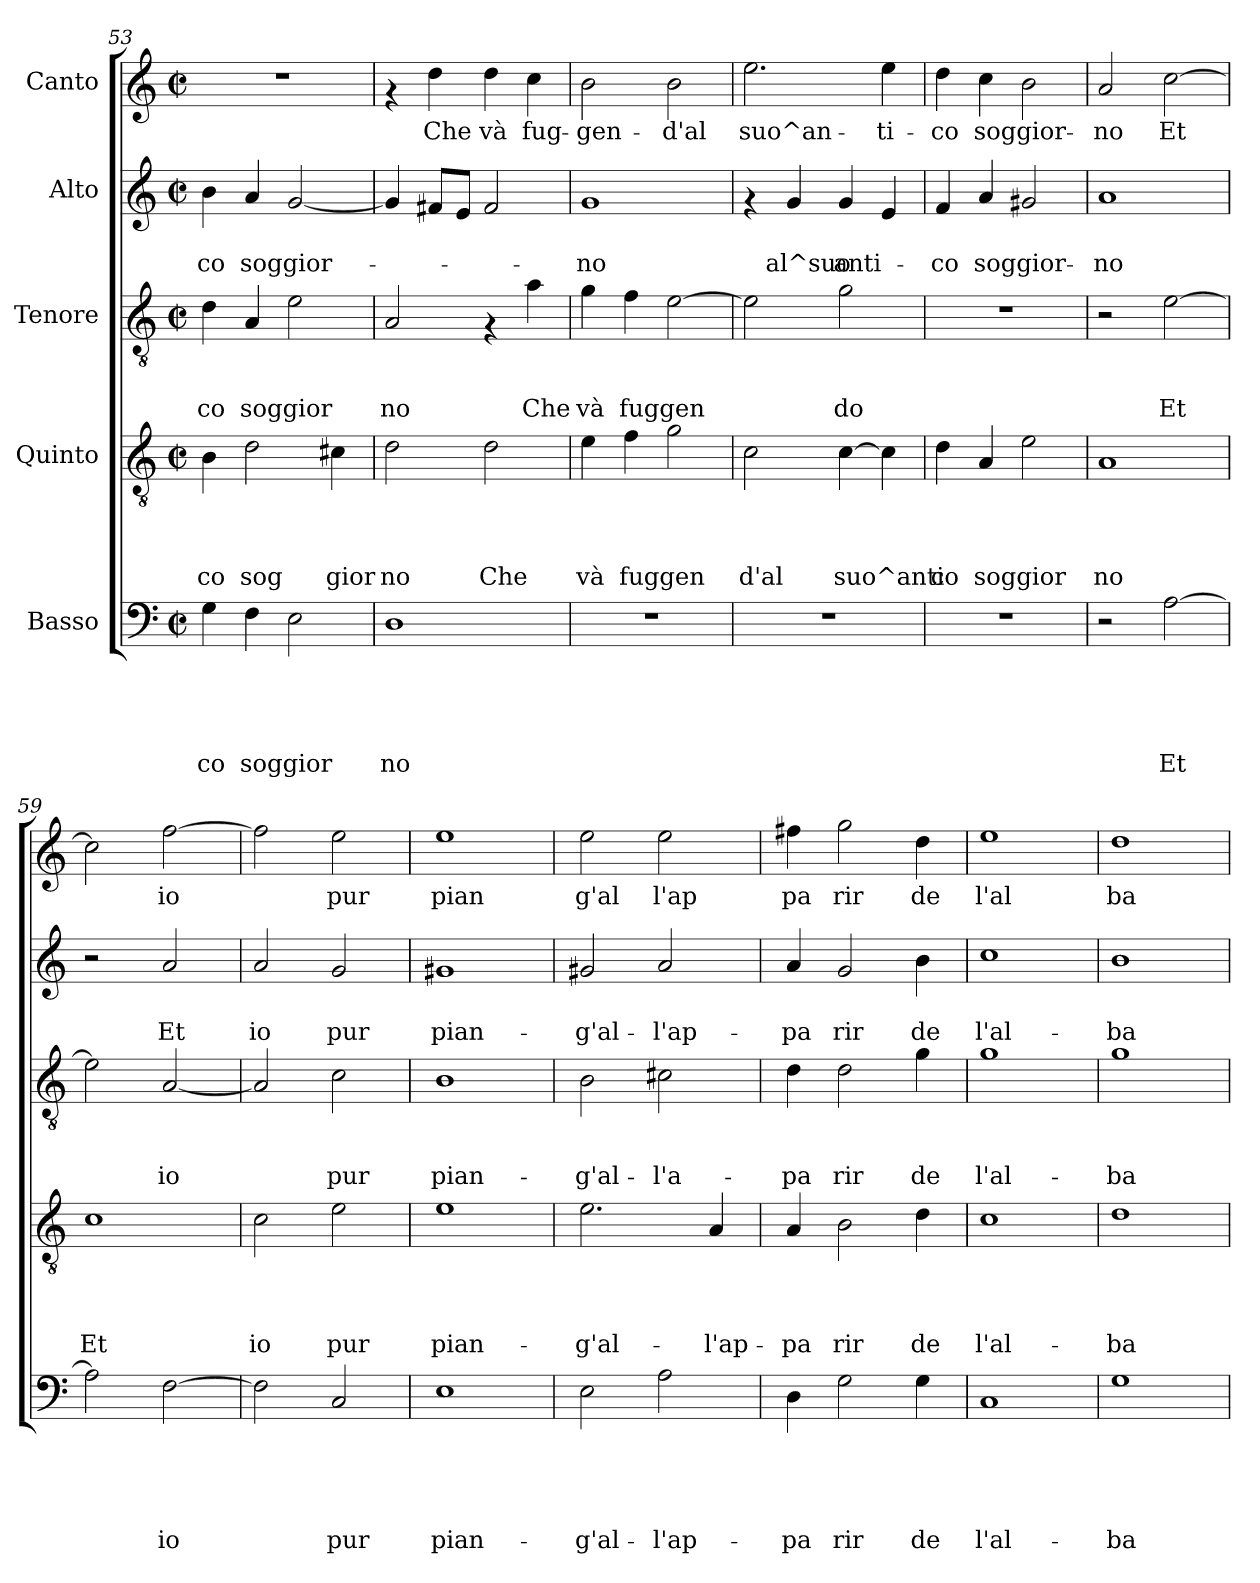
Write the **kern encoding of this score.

**kern	**text	**text	**text	**text	**text	**kern	**text	**text	**text	**text	**kern	**text	**text	**text	**kern	**text	**text	**kern	**text
*part5	*part5	*part5	*part5	*part5	*part5	*part4	*part4	*part4	*part4	*part4	*part3	*part3	*part3	*part3	*part2	*part2	*part2	*part1	*part1
*staff5	*staff5	*staff5	*staff5	*staff5	*staff5	*staff4	*staff4	*staff4	*staff4	*staff4	*staff3	*staff3	*staff3	*staff3	*staff2	*staff2	*staff2	*staff1	*staff1
*I"Basso	*	*	*	*	*	*I"Quinto	*	*	*	*	*I"Tenore	*	*	*	*I"Alto	*	*	*I"Canto	*
*clefF4	*	*	*	*	*	*clefGv2	*	*	*	*	*clefGv2	*	*	*	*clefG2	*	*	*clefG2	*
*k[]	*	*	*	*	*	*k[]	*	*	*	*	*k[]	*	*	*	*k[]	*	*	*k[]	*
*C:	*	*	*	*	*	*C:	*	*	*	*	*C:	*	*	*	*C:	*	*	*C:	*
*M2/2	*	*	*	*	*	*M2/2	*	*	*	*	*M2/2	*	*	*	*M2/2	*	*	*M2/2	*
*met(c|)	*	*	*	*	*	*met(c|)	*	*	*	*	*met(c|)	*	*	*	*met(c|)	*	*	*met(c|)	*
=53	=53	=53	=53	=53	=53	=53	=53	=53	=53	=53	=53	=53	=53	=53	=53	=53	=53	=53	=53
!	!	!	!	!	!LO:LY:b	!	!	!	!	!LO:LY:b	!	!	!	!LO:LY:b	!	!	!LO:LY:b	!	!
4G\	.	.	.	.	co	4B\	.	.	.	co	4d\	.	.	co	4b\	.	-co	1r	.
!	!	!	!	!	!LO:LY:b	!	!	!	!	!LO:LY:b	!	!	!	!LO:LY:b	!	!	!LO:LY:b	!	!
4F\	.	.	.	.	soggior	2d\	.	.	.	sog	4A/	.	.	soggior	4a/	.	soggior-	.	.
2E\	.	.	.	.	.	.	.	.	.	.	2e\	.	.	.	[<2g/	.	.	.	.
!	!	!	!	!	!	!	!	!	!	!LO:LY:b	!	!	!	!	!	!	!	!	!
.	.	.	.	.	.	4c#X\	.	.	.	gior	.	.	.	.	.	.	.	.	.
=54	=54	=54	=54	=54	=54	=54	=54	=54	=54	=54	=54	=54	=54	=54	=54	=54	=54	=54	=54
!	!	!	!	!	!LO:LY:b	!	!	!	!	!LO:LY:b	!	!	!	!LO:LY:b	!	!	!	!	!
1D	.	.	.	.	no	2d\	.	.	.	no	2A/	.	.	no	4g/]	.	.	4rf	.
!	!	!	!	!	!	!	!	!	!	!	!	!	!	!	!	!	!	!	!LO:LY:b
.	.	.	.	.	.	.	.	.	.	.	.	.	.	.	8f#X/L	.	.	4dd\	Che
.	.	.	.	.	.	.	.	.	.	.	.	.	.	.	8e/J	.	.	.	.
!	!	!	!	!	!	!	!	!	!	!LO:LY:b	!	!	!	!	!	!	!	!	!LO:LY:b
.	.	.	.	.	.	2d\	.	.	.	Che	4rF	.	.	.	2f#/	.	.	4dd\	và
!	!	!	!	!	!	!	!	!	!	!	!	!	!	!LO:LY:b	!	!	!	!	!LO:LY:b
.	.	.	.	.	.	.	.	.	.	.	4a\	.	.	Che	.	.	.	4cc\	fug-
=55	=55	=55	=55	=55	=55	=55	=55	=55	=55	=55	=55	=55	=55	=55	=55	=55	=55	=55	=55
!	!	!	!	!	!	!	!	!	!	!LO:LY:b	!	!	!	!LO:LY:b	!	!	!LO:LY:b	!	!LO:LY:b
1r	.	.	.	.	.	4e\	.	.	.	và	4g\	.	.	và	1g	.	-no	2b\	-gen-
!	!	!	!	!	!	!	!	!	!	!LO:LY:b	!	!	!	!LO:LY:b	!	!	!	!	!
.	.	.	.	.	.	4f\	.	.	.	fuggen	4f\	.	.	fuggen	.	.	.	.	.
!	!	!	!	!	!	!	!	!	!	!	!	!	!	!	!	!	!	!	!LO:LY:b
.	.	.	.	.	.	2g\	.	.	.	.	[>2e\	.	.	.	.	.	.	2b\	-d'al
=56	=56	=56	=56	=56	=56	=56	=56	=56	=56	=56	=56	=56	=56	=56	=56	=56	=56	=56	=56
!	!	!	!	!	!	!	!	!	!	!LO:LY:b	!	!	!	!	!	!	!	!	!LO:LY:b
1r	.	.	.	.	.	2c\	.	.	.	d'al	2e\]	.	.	.	4rf	.	.	2.ee\	suo^an-
!	!	!	!	!	!	!	!	!	!	!	!	!	!	!	!	!	!LO:LY:b	!	!
.	.	.	.	.	.	.	.	.	.	.	.	.	.	.	4g/	.	al^suo	.	.
!	!	!	!	!	!	!	!	!	!	!LO:LY:b	!	!	!	!LO:LY:b	!	!	!LO:LY:b	!	!
.	.	.	.	.	.	[<4c\	.	.	.	suo^anti	2g\	.	.	do	4g/	.	anti-	.	.
!	!	!	!	!	!	!	!	!	!	!	!	!	!	!	!	!	!	!	!LO:LY:b
.	.	.	.	.	.	4c\]	.	.	.	.	.	.	.	.	4e/	.	.	4ee\	-ti-
=57	=57	=57	=57	=57	=57	=57	=57	=57	=57	=57	=57	=57	=57	=57	=57	=57	=57	=57	=57
!	!	!	!	!	!	!	!	!	!	!LO:LY:b	!	!	!	!	!	!	!LO:LY:b	!	!LO:LY:b
1r	.	.	.	.	.	4d\	.	.	.	co	1r	.	.	.	4f/	.	-co	4dd\	-co
!	!	!	!	!	!	!	!	!	!	!LO:LY:b	!	!	!	!	!	!	!LO:LY:b	!	!LO:LY:b
.	.	.	.	.	.	4A/	.	.	.	soggior	.	.	.	.	4a/	.	soggior-	4cc\	soggior-
.	.	.	.	.	.	2e\	.	.	.	.	.	.	.	.	2g#X/	.	.	2b\	.
=58	=58	=58	=58	=58	=58	=58	=58	=58	=58	=58	=58	=58	=58	=58	=58	=58	=58	=58	=58
!	!	!	!	!	!	!	!	!	!	!LO:LY:b	!	!	!	!	!	!	!LO:LY:b	!	!LO:LY:b
2r	.	.	.	.	.	1A	.	.	.	no	2r	.	.	.	1a	.	-no	2a/	-no
!	!	!	!	!	!LO:LY:b	!	!	!	!	!	!	!	!	!LO:LY:b	!	!	!	!	!LO:LY:b
[<2A\	.	.	.	.	Et	.	.	.	.	.	[<2e\	.	.	Et	.	.	.	[<2cc\	Et
!!LO:LB:g=z
=59	=59	=59	=59	=59	=59	=59	=59	=59	=59	=59	=59	=59	=59	=59	=59	=59	=59	=59	=59
!	!	!	!	!	!	!	!	!	!	!LO:LY:b	!	!	!	!	!	!	!	!	!
2A\]	.	.	.	.	.	1c	.	.	.	Et	2e\]	.	.	.	2r	.	.	2cc\]	.
!	!	!	!	!	!LO:LY:b	!	!	!	!	!	!	!	!	!LO:LY:b	!	!	!LO:LY:b	!	!LO:LY:b
[>2F\	.	.	.	.	io	.	.	.	.	.	[<2A/	.	.	io	2a/	.	Et	[>2ff\	io
=60	=60	=60	=60	=60	=60	=60	=60	=60	=60	=60	=60	=60	=60	=60	=60	=60	=60	=60	=60
!	!	!	!	!	!	!	!	!	!	!LO:LY:b	!	!	!	!	!	!	!LO:LY:b	!	!
2F\]	.	.	.	.	.	2c\	.	.	.	io	2A/]	.	.	.	2a/	.	io	2ff\]	.
!	!	!	!	!	!LO:LY:b	!	!	!	!	!LO:LY:b	!	!	!	!LO:LY:b	!	!	!LO:LY:b	!	!LO:LY:b
2C/	.	.	.	.	pur	2e\	.	.	.	pur	2c\	.	.	pur	2g/	.	pur	2ee\	pur
=61	=61	=61	=61	=61	=61	=61	=61	=61	=61	=61	=61	=61	=61	=61	=61	=61	=61	=61	=61
!	!	!	!	!	!LO:LY:b	!	!	!	!	!LO:LY:b	!	!	!	!LO:LY:b	!	!	!LO:LY:b	!	!LO:LY:b
1E	.	.	.	.	pian-	1e	.	.	.	pian-	1B	.	.	pian-	1g#X	.	pian-	1ee	pian
=62	=62	=62	=62	=62	=62	=62	=62	=62	=62	=62	=62	=62	=62	=62	=62	=62	=62	=62	=62
!	!	!	!	!	!LO:LY:b	!	!	!	!	!LO:LY:b	!	!	!	!LO:LY:b	!	!	!LO:LY:b	!	!LO:LY:b
2E\	.	.	.	.	-g'al-	2.e\	.	.	.	-g'al-	2B\	.	.	-g'al-	2g#X/	.	-g'al-	2ee\	g'al
!	!	!	!	!	!LO:LY:b	!	!	!	!	!	!	!	!	!LO:LY:b	!	!	!LO:LY:b	!	!LO:LY:b
2A\	.	.	.	.	-l'ap-	.	.	.	.	.	2c#X\	.	.	-l'a-	2a/	.	-l'ap-	2ee\	l'ap
!	!	!	!	!	!	!	!	!	!	!LO:LY:b	!	!	!	!	!	!	!	!	!
.	.	.	.	.	.	4A/	.	.	.	-l'ap-	.	.	.	.	.	.	.	.	.
=63	=63	=63	=63	=63	=63	=63	=63	=63	=63	=63	=63	=63	=63	=63	=63	=63	=63	=63	=63
!	!	!	!	!	!LO:LY:b	!	!	!	!	!LO:LY:b	!	!	!	!LO:LY:b	!	!	!LO:LY:b	!	!LO:LY:b
4D\	.	.	.	.	-pa	4A/	.	.	.	-pa	4d\	.	.	-pa	4a/	.	-pa	4ff#X\	pa
!	!	!	!	!	!LO:LY:b	!	!	!	!	!LO:LY:b	!	!	!	!LO:LY:b	!	!	!LO:LY:b	!	!LO:LY:b
2G\	.	.	.	.	rir	2B\	.	.	.	rir	2d\	.	.	rir	2g/	.	rir	2gg\	rir
!	!	!	!	!	!LO:LY:b	!	!	!	!	!LO:LY:b	!	!	!	!LO:LY:b	!	!	!LO:LY:b	!	!LO:LY:b
4G\	.	.	.	.	de	4d\	.	.	.	de	4g\	.	.	de	4b\	.	de	4dd\	de
=64	=64	=64	=64	=64	=64	=64	=64	=64	=64	=64	=64	=64	=64	=64	=64	=64	=64	=64	=64
!	!	!	!	!	!LO:LY:b	!	!	!	!	!LO:LY:b	!	!	!	!LO:LY:b	!	!	!LO:LY:b	!	!LO:LY:b
1C	.	.	.	.	l'al-	1c	.	.	.	l'al-	1g	.	.	l'al-	1cc	.	l'al-	1ee	l'al
=65	=65	=65	=65	=65	=65	=65	=65	=65	=65	=65	=65	=65	=65	=65	=65	=65	=65	=65	=65
!	!	!	!	!	!LO:LY:b	!	!	!	!	!LO:LY:b	!	!	!	!LO:LY:b	!	!	!LO:LY:b	!	!LO:LY:b
1G	.	.	.	.	-ba	1d	.	.	.	-ba	1g	.	.	-ba	1b	.	-ba	1dd	ba
=	=	=	=	=	=	=	=	=	=	=	=	=	=	=	=	=	=	=	=
*-	*-	*-	*-	*-	*-	*-	*-	*-	*-	*-	*-	*-	*-	*-	*-	*-	*-	*-	*-
